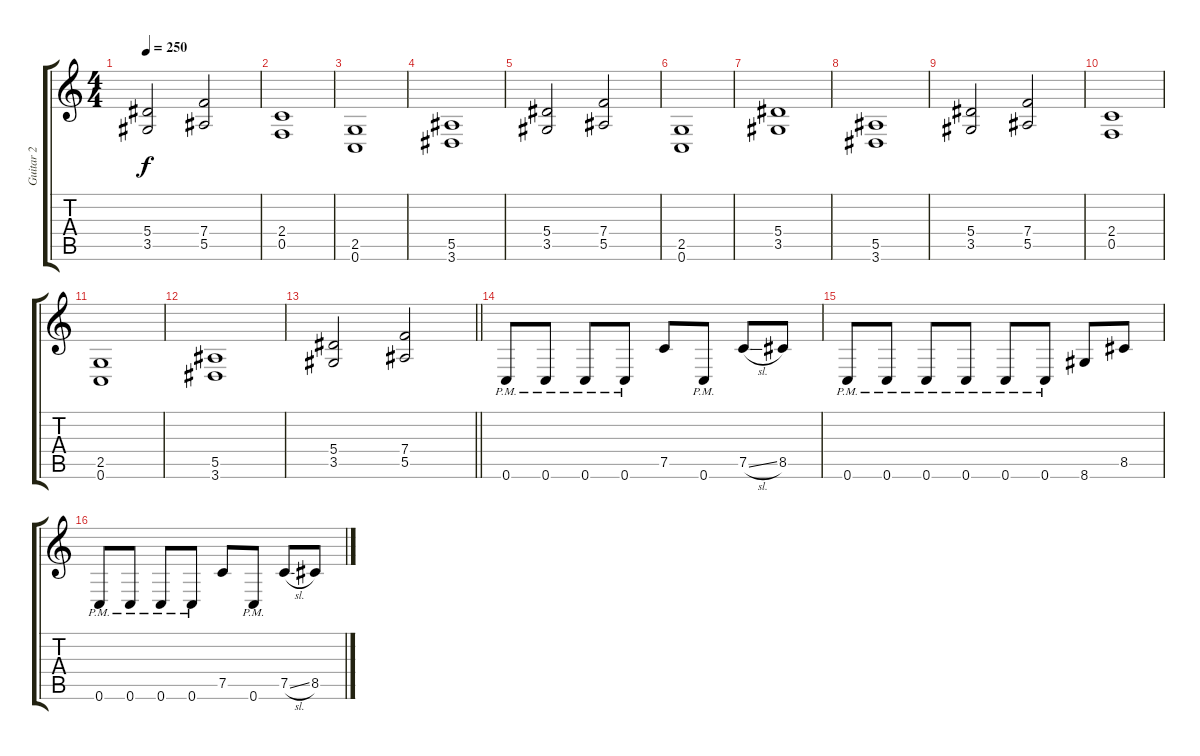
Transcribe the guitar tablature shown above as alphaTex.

\track ("Guitar 2" "Guitar 2") {instrument distortionguitar}
\staff {score tabs}
\tuning (C4 G3 Eb3 Bb2 F2 C2) {hide}
\ts (4 4)
\tempo 250
\clef g2
\ks c
(5.4 3.5).2{dy f} (7.4 5.5).2 |
(2.4 0.5).1 |
(2.5 0.6).1 |
(5.5 3.6).1 |
(5.4 3.5).2 (7.4 5.5).2 |
(2.5 0.6).1 |
(5.4 3.5).1 |
(5.5 3.6).1 |
(5.4 3.5).2 (7.4 5.5).2 |
(2.4 0.5).1 |
(2.5 0.6).1 |
(5.5 3.6).1 |
\barLineRight lightlight
(5.4 3.5).2 (7.4 5.5).2 |
0.6{pm}.8 0.6{pm}.8 0.6{pm}.8 0.6{pm}.8 7.5.8 0.6{pm}.8 7.5{sl}.8 8.5.8 |
0.6{pm}.8 0.6{pm}.8 0.6{pm}.8 0.6{pm}.8 0.6{pm}.8 0.6{pm}.8 8.6.8 8.5.8 |
0.6{pm}.8 0.6{pm}.8 0.6{pm}.8 0.6{pm}.8 7.5.8 0.6{pm}.8 7.5{sl}.8 8.5.8
